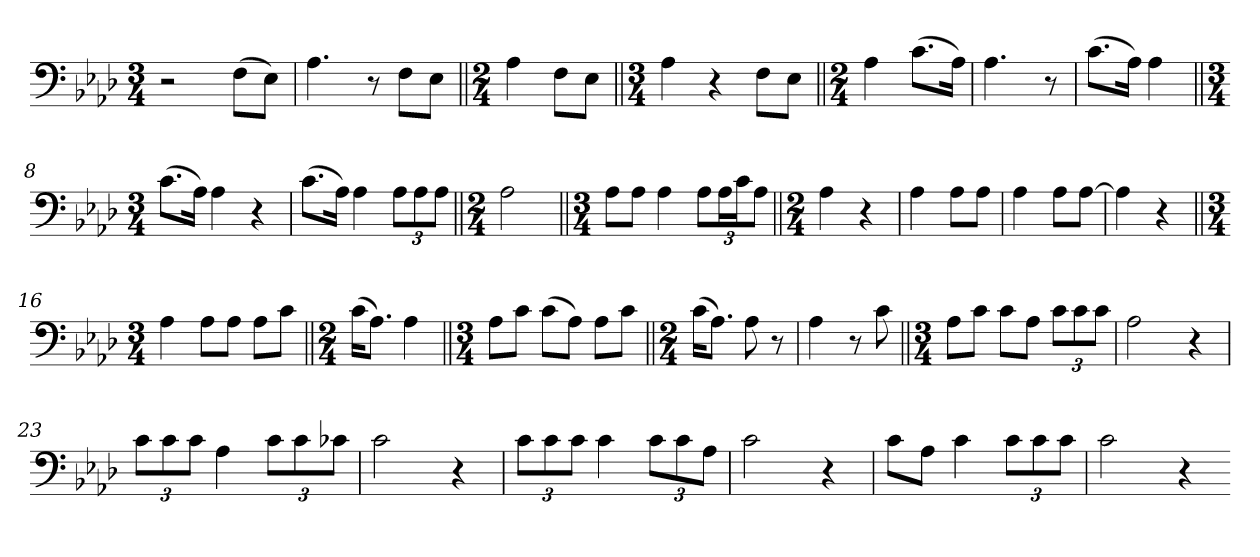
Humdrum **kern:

**kern
*part1
*staff1
*clefF4
*k[b-e-a-d-]
*M3/4
=1
2r
(8F\L
8E-\J)
=2
4.A-\
8r
8F\L
8E-\J
=3||
*M2/4
4A-\
8F\L
8E-\J
=4||
*M3/4
4A-\
4r
8F\L
8E-\J
=5||
*M2/4
4A-\
(8.c\L
16A-\Jk)
=6
4.A-\
8r
=7
(8.c\L
16A-\Jk)
4A-\
=8||
*M3/4
(8.c\L
16A-\Jk)
4A-\
4r
=9
(8.c\L
16A-\Jk)
4A-\
12A-\L
12A-\
12A-\J
=10||
*M2/4
2A-\
=11||
*M3/4
8A-\L
8A-\J
4A-\
12A-\L
24A-\L
24c\J
12A-\J
=12||
*M2/4
4A-\
4r
=13
4A-\
8A-\L
8A-\J
=14
4A-\
8A-\L
[8A-\J
=15
4A-\]
4r
=16||
*M3/4
4A-\
8A-\L
8A-\J
8A-\L
8c\J
=17||
*M2/4
(16c\KL
8.A-\J)
4A-\
=18||
*M3/4
8A-\L
8c\J
(8c\L
8A-\J)
8A-\L
8c\J
=19||
*M2/4
(16c\KL
8.A-\J)
8A-\
8r
=20
4A-\
8r
8c\
=21||
*M3/4
8A-\L
8c\J
8c\L
8A-\J
12c\L
12c\
12c\J
=22
2A-\
4r
=23
12c\L
12c\
12c\J
4A-\
12c\L
12c\
12c-X\J
=24
2c\
4r
=25
12c\L
12c\
12c\J
4c\
12c\L
12c\
12A-\J
=26
2c\
4r
=27
8c\L
8A-\J
4c\
12c\L
12c\
12c\J
=28
2c\
4r
=-
*-
